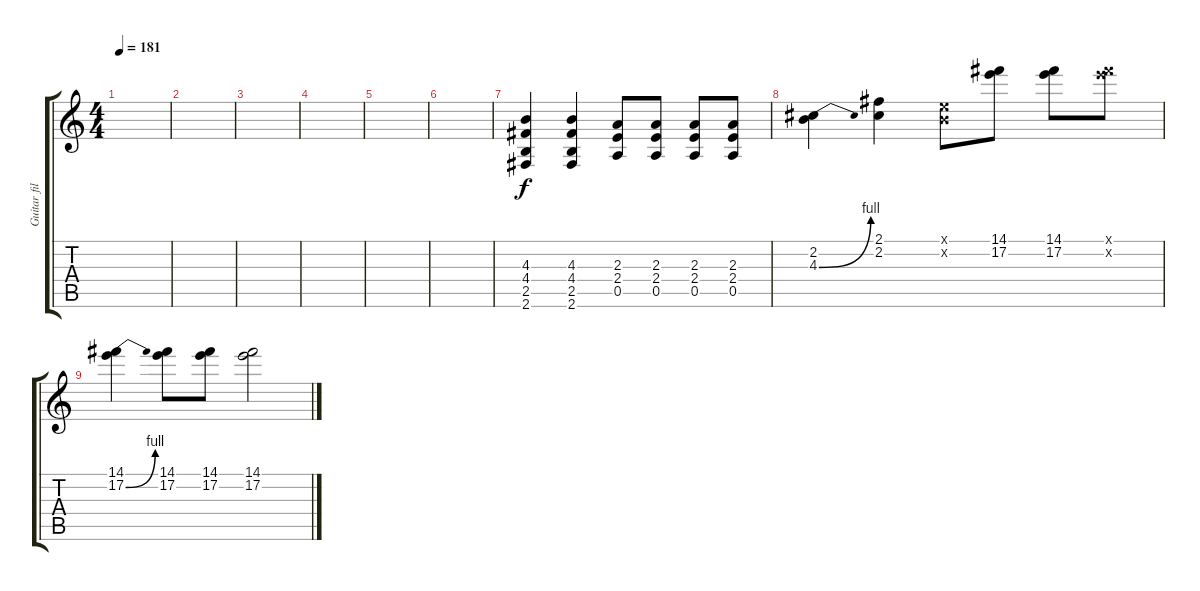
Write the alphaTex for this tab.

\track ("Guitar fills" "Guitar fil") {instrument distortionguitar}
\staff {score tabs}
\tuning (E4 B3 G3 D3 A2 E2) {hide}
\ts (4 4)
\tempo 181
\clef g2
\ks c
|
|
|
|
|
|
(4.3 4.4 2.5 2.6).4 (4.3 4.4 2.5 2.6).4 (2.3 2.4 0.5).8 (2.3 2.4 0.5).8 (2.3 2.4 0.5).8 (2.3 2.4 0.5).8 |
(2.2 4.3{be (bend 0 0 60 4)}).4 (2.1 2.2).4 (0.1{x} 0.2{x}).8 (14.1 17.2).8 (14.1 17.2).8 (14.1{x} 17.2{x}).8 |
(14.1 17.2{be (bend 0 0 60 4)}).4 (14.1 17.2).8 (14.1 17.2).8 (14.1 17.2).2
